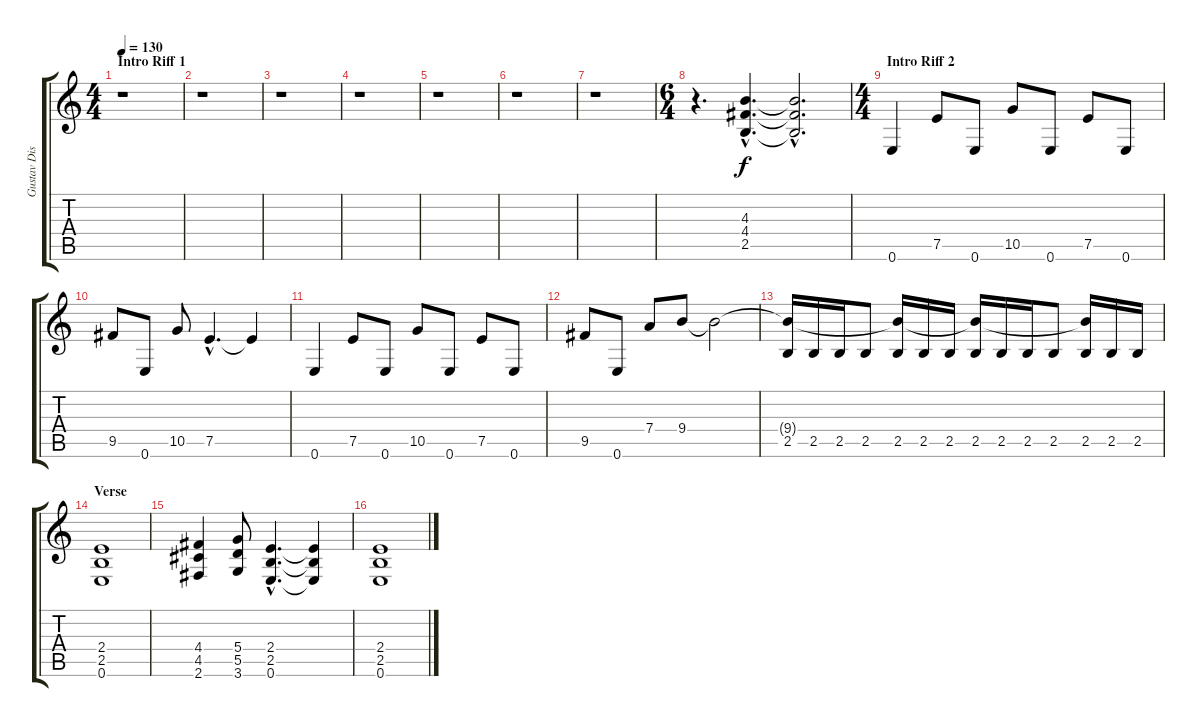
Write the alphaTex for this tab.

\track ("Gustav Distorsion" "Gustav Dis") {instrument overdrivenguitar}
\staff {score tabs}
\tuning (E4 B3 G3 D3 A2 E2) {hide}
\ts (4 4)
\section ("" "Intro Riff 1")
\tempo 130
\clef g2
\ks c
r.1{dy f instrument overdrivenguitar} |
r.1 |
r.1 |
r.1 |
r.1 |
r.1 |
r.1 |
\ts (6 4)
r.4{d} (4.3{hac} 4.4{hac} 2.5{hac}).4{d} (4.3{hac t} 4.4{hac t} 2.5{hac t}).2{d} |
\ts (4 4)
\section ("" "Intro Riff 2")
0.6.4 7.5.8 0.6.8 10.5.8 0.6.8 7.5.8 0.6.8 |
9.5.8 0.6.8 10.5.8 7.5{hac}.4{d} 7.5{t}.4 |
0.6.4 7.5.8 0.6.8 10.5.8 0.6.8 7.5.8 0.6.8 |
9.5.8 0.6.8 7.4.8 9.4.8 9.4{t}.2 |
(9.4{t} 2.5).16 2.5.16 2.5.16 2.5.8 (9.4{t} 2.5).16 2.5.16 2.5.16 (9.4{t} 2.5).16 2.5.16 2.5.16 2.5.8 (9.4{t} 2.5).16 2.5.16 2.5.16 |
\section ("" "Verse")
(2.4 2.5 0.6).1 |
(4.4 4.5 2.6).4 (5.4 5.5 3.6).8 (2.4{hac} 2.5{hac} 0.6{hac}).4{d} (2.4{t} 2.5{t} 0.6{t}).4 |
(2.4 2.5 0.6).1
